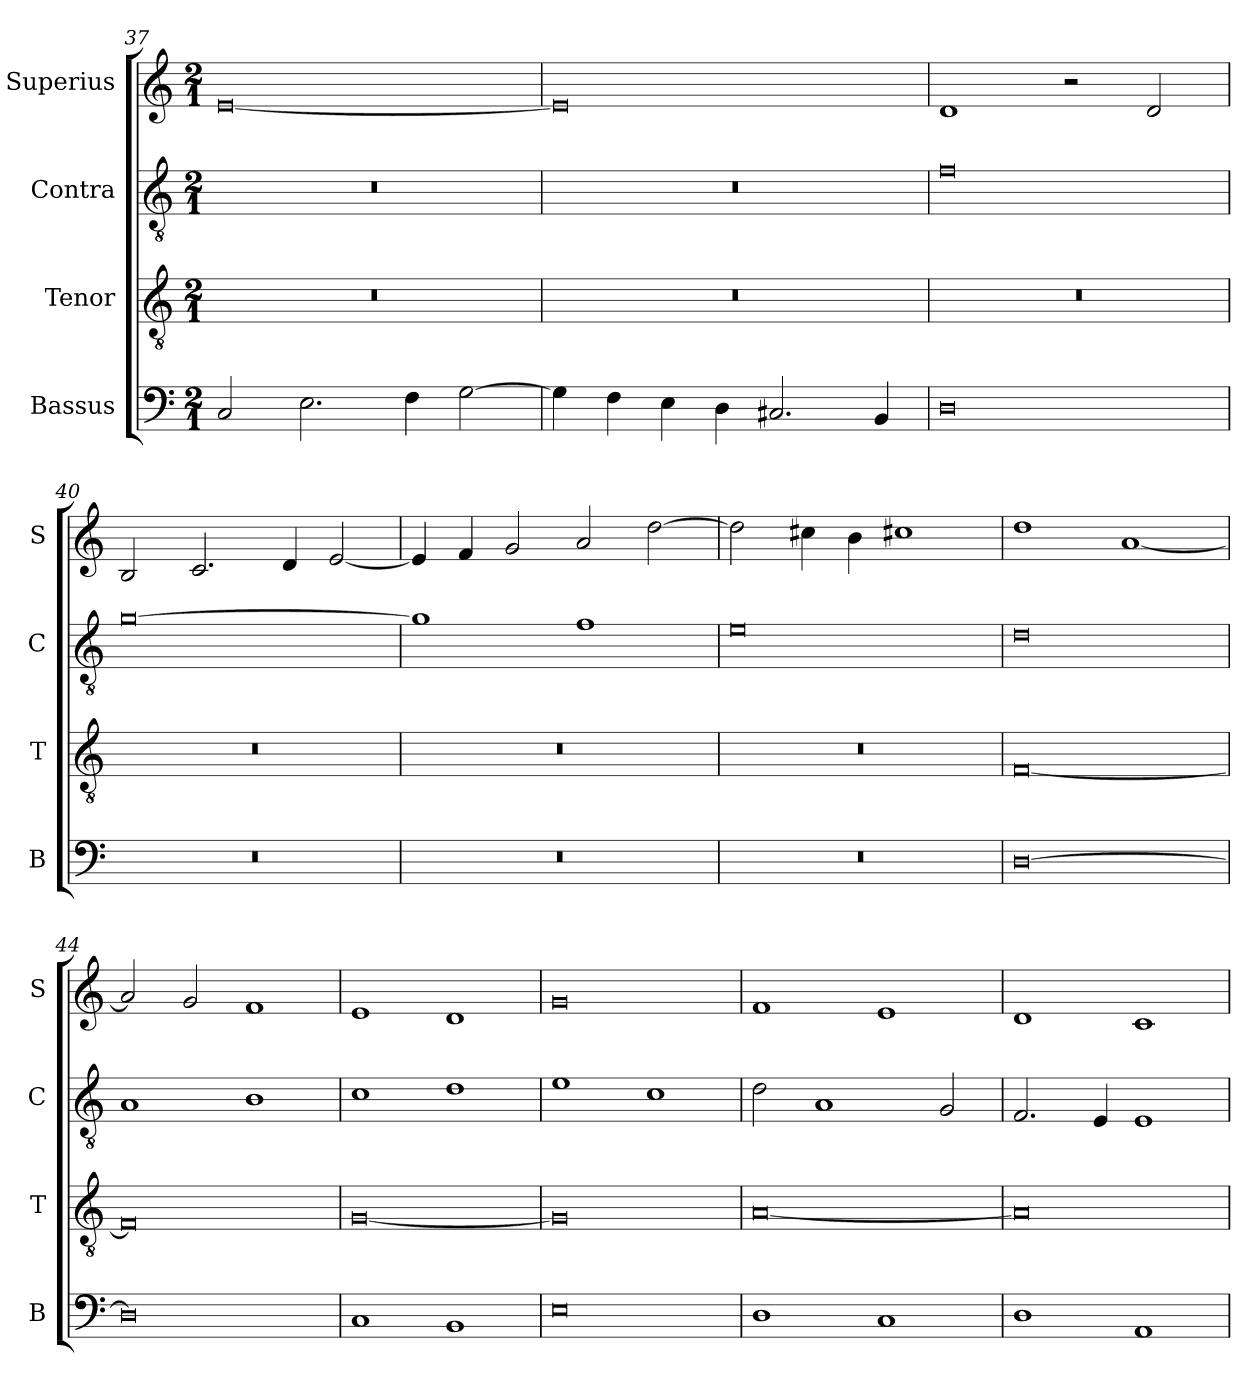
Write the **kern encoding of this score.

**kern	**kern	**kern	**kern
*part4	*part3	*part2	*part1
*staff4	*staff3	*staff2	*staff1
*I"Bassus	*I"Tenor	*I"Contra	*I"Superius
*I'B	*I'T	*I'C	*I'S
*clefF4	*clefGv2	*clefGv2	*clefG2
*k[]	*k[]	*k[]	*k[]
*M2/1	*M2/1	*M2/1	*M2/1
=37	=37	=37	=37
2C/	0r	0r	[0e
2.E\	.	.	.
4F\	.	.	.
[2G\	.	.	.
=38	=38	=38	=38
4G\]	0r	0r	0e]
4F\	.	.	.
4E\	.	.	.
4D\	.	.	.
2.C#X/	.	.	.
4BB/	.	.	.
=39	=39	=39	=39
0D	0r	0f	1d
.	.	.	2r
.	.	.	2d/
=40	=40	=40	=40
0r	0r	[0g	2B/
.	.	.	2.c/
.	.	.	4d/
.	.	.	[2e/
=41	=41	=41	=41
0r	0r	1g]	4e/]
.	.	.	4f/
.	.	.	2g/
.	.	1f	2a/
.	.	.	[2dd\
=42	=42	=42	=42
0r	0r	0e	2dd\]
.	.	.	4cc#X\
.	.	.	4b\
.	.	.	1cc#X
=43	=43	=43	=43
[0D	[0F	0d	1dd
.	.	.	[1a
=44	=44	=44	=44
0D]	0F]	1A	2a/]
.	.	.	2g/
.	.	1B	1f
=45	=45	=45	=45
1C	[0G	1c	1e
1BB	.	1d	1d
=46	=46	=46	=46
0E	0G]	1e	0g
.	.	1c	.
=47	=47	=47	=47
1D	[0A	2d\	1f
.	.	1A	.
1C	.	.	1e
.	.	2G/	.
=48	=48	=48	=48
1D	0A]	2.F/	1d
.	.	4E/	.
1AA	.	1E	1c
=	=	=	=
*-	*-	*-	*-
